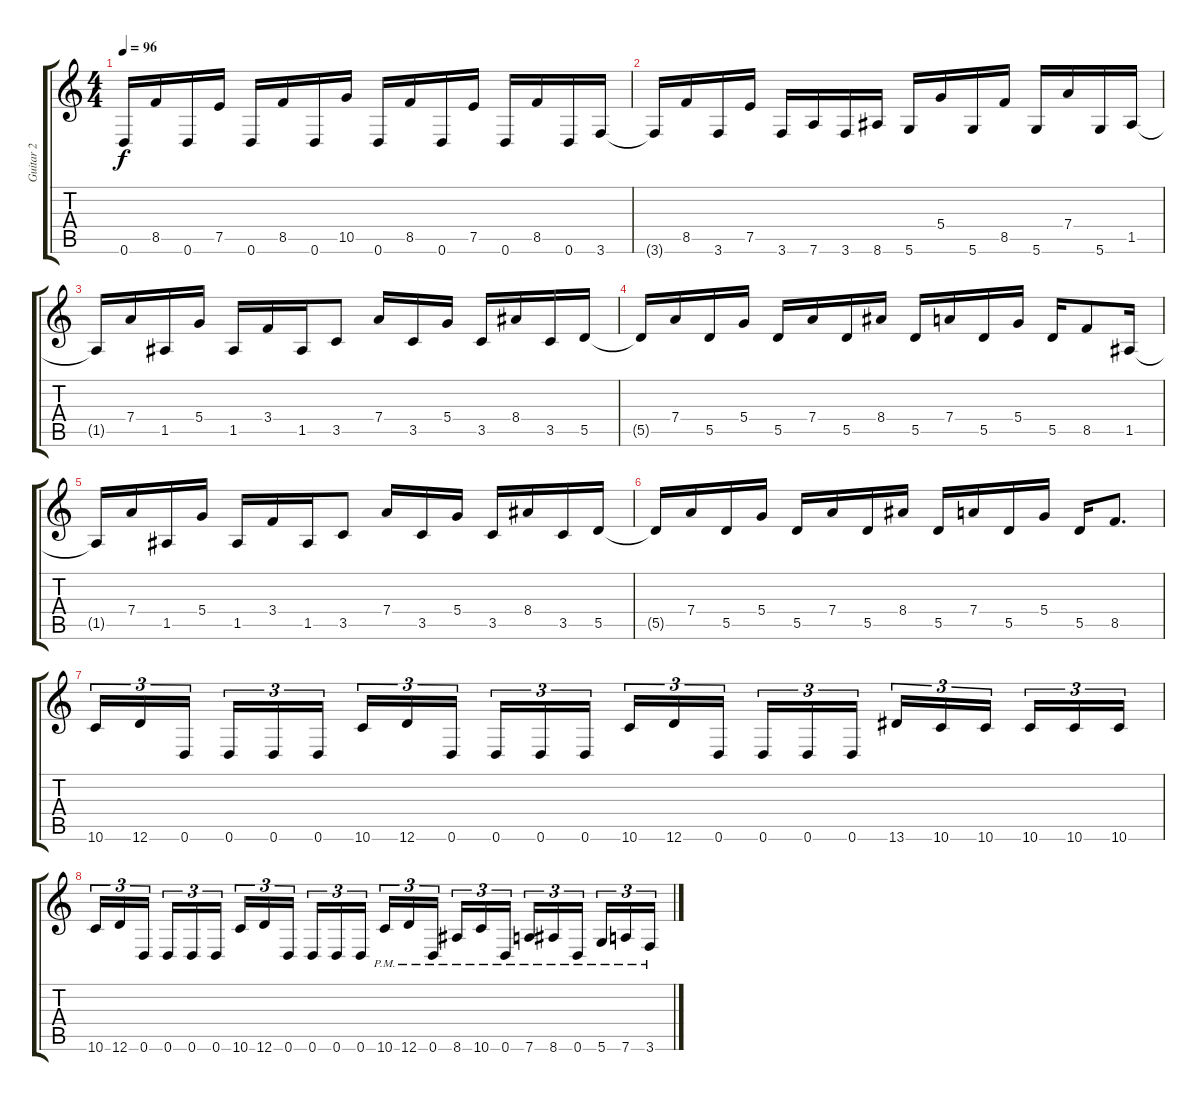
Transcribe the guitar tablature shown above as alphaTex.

\track ("Guitar 2" "Guitar 2") {instrument distortionguitar}
\staff {score tabs}
\tuning (E4 B3 G3 D3 A2 D2) {hide}
\ts (4 4)
\tempo 96
\clef g2
\ks c
0.6.16{dy f} 8.5.16 0.6.16 7.5.16 0.6.16 8.5.16 0.6.16 10.5.16 0.6.16 8.5.16 0.6.16 7.5.16 0.6.16 8.5.16 0.6.16 3.6.16 |
3.6{t}.16 8.5.16 3.6.16 7.5.16 3.6.16 7.6.16 3.6.16 8.6.16 5.6.16 5.4.16 5.6.16 8.5.16 5.6.16 7.4.16 5.6.16 1.5.16 |
1.5{t}.16 7.4.16 1.5.16 5.4.16 1.5.16 3.4.16 1.5.16 3.5.8 7.4.16 3.5.16 5.4.16 3.5.16 8.4.16 3.5.16 5.5.16 |
5.5{t}.16 7.4.16 5.5.16 5.4.16 5.5.16 7.4.16 5.5.16 8.4.16 5.5.16 7.4.16 5.5.16 5.4.16 5.5.16 8.5.8 1.5.16 |
1.5{t}.16 7.4.16 1.5.16 5.4.16 1.5.16 3.4.16 1.5.16 3.5.8 7.4.16 3.5.16 5.4.16 3.5.16 8.4.16 3.5.16 5.5.16 |
5.5{t}.16 7.4.16 5.5.16 5.4.16 5.5.16 7.4.16 5.5.16 8.4.16 5.5.16 7.4.16 5.5.16 5.4.16 5.5.16 8.5.8{d} |
10.6.16{tu (3 2)} 12.6.16{tu (3 2)} 0.6.16{tu (3 2) beam splitsecondary} 0.6.16{tu (3 2)} 0.6.16{tu (3 2)} 0.6.16{tu (3 2)} 10.6.16{tu (3 2)} 12.6.16{tu (3 2)} 0.6.16{tu (3 2) beam splitsecondary} 0.6.16{tu (3 2)} 0.6.16{tu (3 2)} 0.6.16{tu (3 2)} 10.6.16{tu (3 2)} 12.6.16{tu (3 2)} 0.6.16{tu (3 2) beam splitsecondary} 0.6.16{tu (3 2)} 0.6.16{tu (3 2)} 0.6.16{tu (3 2)} 13.6.16{tu (3 2)} 10.6.16{tu (3 2)} 10.6.16{tu (3 2) beam splitsecondary} 10.6.16{tu (3 2)} 10.6.16{tu (3 2)} 10.6.16{tu (3 2)} |
10.6.16{tu (3 2)} 12.6.16{tu (3 2)} 0.6.16{tu (3 2) beam splitsecondary} 0.6.16{tu (3 2)} 0.6.16{tu (3 2)} 0.6.16{tu (3 2)} 10.6.16{tu (3 2)} 12.6.16{tu (3 2)} 0.6.16{tu (3 2) beam splitsecondary} 0.6.16{tu (3 2)} 0.6.16{tu (3 2)} 0.6.16{tu (3 2)} 10.6{pm}.16{tu (3 2)} 12.6{pm}.16{tu (3 2)} 0.6{pm}.16{tu (3 2) beam splitsecondary} 8.6{pm}.16{tu (3 2)} 10.6{pm}.16{tu (3 2)} 0.6{pm}.16{tu (3 2)} 7.6{pm}.16{tu (3 2)} 8.6{pm}.16{tu (3 2)} 0.6{pm}.16{tu (3 2) beam splitsecondary} 5.6{pm}.16{tu (3 2)} 7.6{pm}.16{tu (3 2)} 3.6{pm}.16{tu (3 2)}
